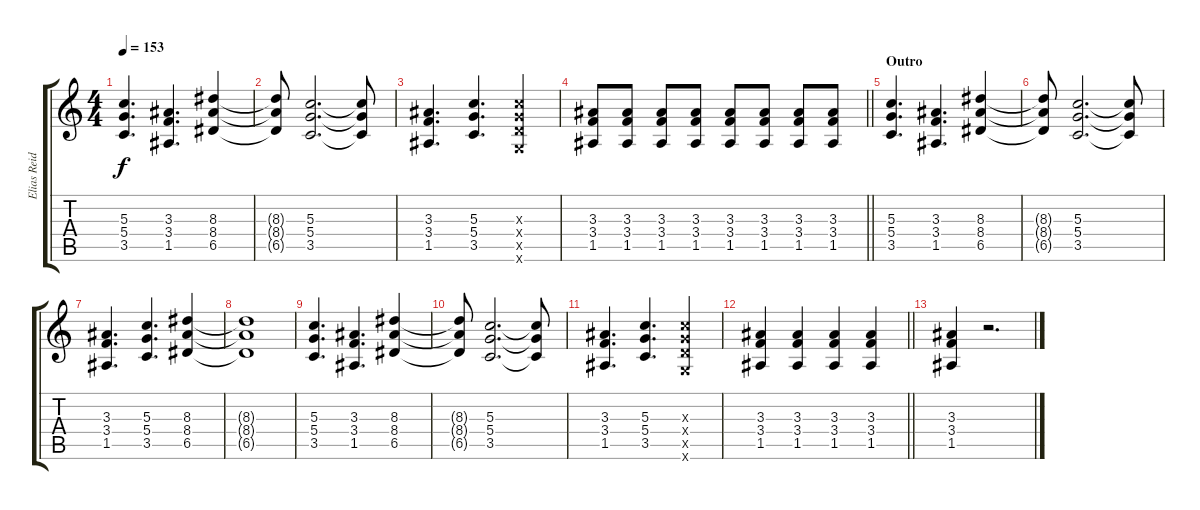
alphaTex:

\track ("Elias Reidy (Rhythm Guitar)" "Elias Reid") {instrument distortionguitar}
\staff {score tabs}
\tuning (E4 B3 G3 D3 A2 E2) {hide}
\ts (4 4)
\tempo 153
\clef g2
\ks c
(5.3 5.4 3.5).4{d dy f} (3.3 3.4 1.5).4{d} (8.3 8.4 6.5).4 |
(8.3{t} 8.4{t} 6.5{t}).8 (5.3 5.4 3.5).2{d} (5.3{t} 5.4{t} 3.5{t}).8 |
(3.3 3.4 1.5).4{d} (5.3 5.4 3.5).4{d} (5.3{x} 5.4{x} 5.5{x} 3.6{x}).4 |
\barLineRight lightlight
(3.3 3.4 1.5).8 (3.3 3.4 1.5).8 (3.3 3.4 1.5).8 (3.3 3.4 1.5).8 (3.3 3.4 1.5).8 (3.3 3.4 1.5).8 (3.3 3.4 1.5).8 (3.3 3.4 1.5).8 |
\section ("" "Outro")
(5.3 5.4 3.5).4{d} (3.3 3.4 1.5).4{d} (8.3 8.4 6.5).4 |
(8.3{t} 8.4{t} 6.5{t}).8 (5.3 5.4 3.5).2{d} (5.3{t} 5.4{t} 3.5{t}).8 |
(3.3 3.4 1.5).4{d} (5.3 5.4 3.5).4{d} (8.3 8.4 6.5).4 |
(8.3{t} 8.4{t} 6.5{t}).1 |
(5.3 5.4 3.5).4{d} (3.3 3.4 1.5).4{d} (8.3 8.4 6.5).4 |
(8.3{t} 8.4{t} 6.5{t}).8 (5.3 5.4 3.5).2{d} (5.3{t} 5.4{t} 3.5{t}).8 |
(3.3 3.4 1.5).4{d} (5.3 5.4 3.5).4{d} (5.3{x} 5.4{x} 5.5{x} 3.6{x}).4 |
\barLineRight lightlight
(3.3 3.4 1.5).4 (3.3 3.4 1.5).4 (3.3 3.4 1.5).4 (3.3 3.4 1.5).4 |
(3.3 3.4 1.5).4 r.2{d}
